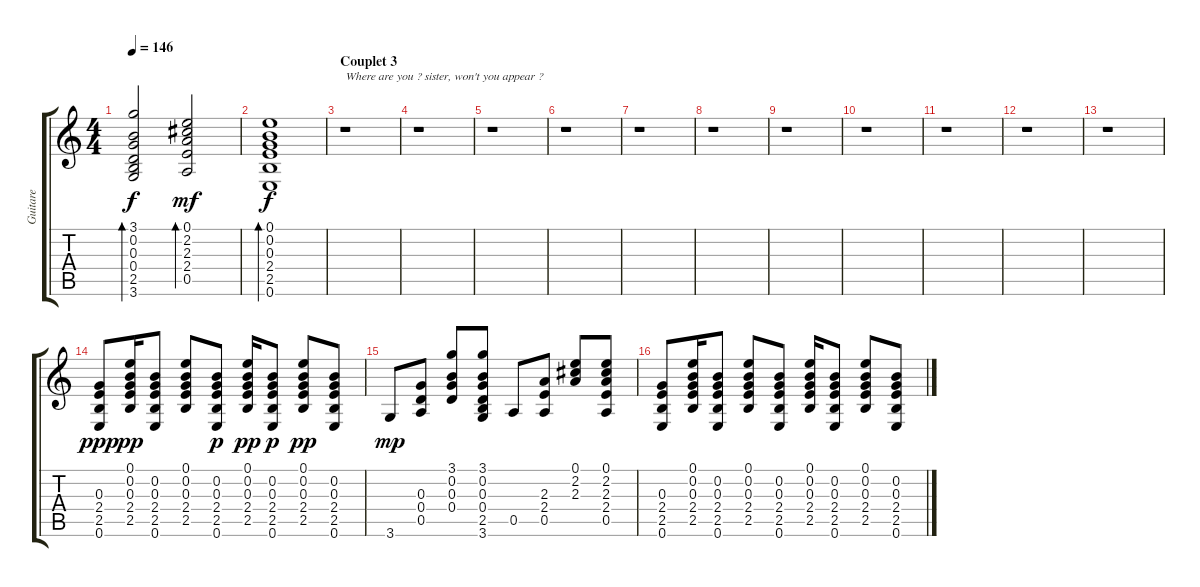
\track ("Guitare" "Guitare") {instrument acousticguitarsteel}
\staff {score tabs}
\tuning (E4 B3 G3 D3 A2 E2) {hide}
\ts (4 4)
\tempo 146
\clef g2
\ks c
(3.1 0.2 0.3 0.4 2.5 3.6).2{bd 60 dy f} (0.1 2.2 2.3 2.4 0.5).2{bd 60 dy mf} |
(0.1 0.2 0.3 2.4 2.5 0.6).1{bd 60 dy f} |
\section ("" "Couplet 3")
r.1{txt "Where are you ? sister, won't you appear ?"} |
r.1 |
r.1 |
r.1 |
r.1 |
r.1 |
r.1 |
r.1 |
r.1 |
r.1 |
r.1 |
(0.3 2.4 2.5 0.6).8{dy ppp} (0.1 0.2 0.3 2.4 2.5).16{dy pp} (0.2 0.3 2.4 2.5 0.6).8 (0.1 0.2 0.3 2.4 2.5).8 (0.2 0.3 2.4 2.5 0.6).8{dy p} (0.1 0.2 0.3 2.4 2.5).16{dy pp} (0.2 0.3 2.4 2.5 0.6).8{dy p} (0.1 0.2 0.3 2.4 2.5).8{dy pp} (0.2 0.3 2.4 2.5 0.6).8 |
3.6.8{dy mp} (0.3 0.4 0.5).8 (3.1 0.2 0.3 0.4).8 (3.1 0.2 0.3 0.4 2.5 3.6).8 0.5.8 (2.3 2.4 0.5).8 (0.1 2.2 2.3).8 (0.1 2.2 2.3 2.4 0.5).8 |
(0.3 2.4 2.5 0.6).8 (0.1 0.2 0.3 2.4 2.5).16 (0.2 0.3 2.4 2.5 0.6).8 (0.1 0.2 0.3 2.4 2.5).8 (0.2 0.3 2.4 2.5 0.6).8 (0.1 0.2 0.3 2.4 2.5).16 (0.2 0.3 2.4 2.5 0.6).8 (0.1 0.2 0.3 2.4 2.5).8 (0.2 0.3 2.4 2.5 0.6).8
